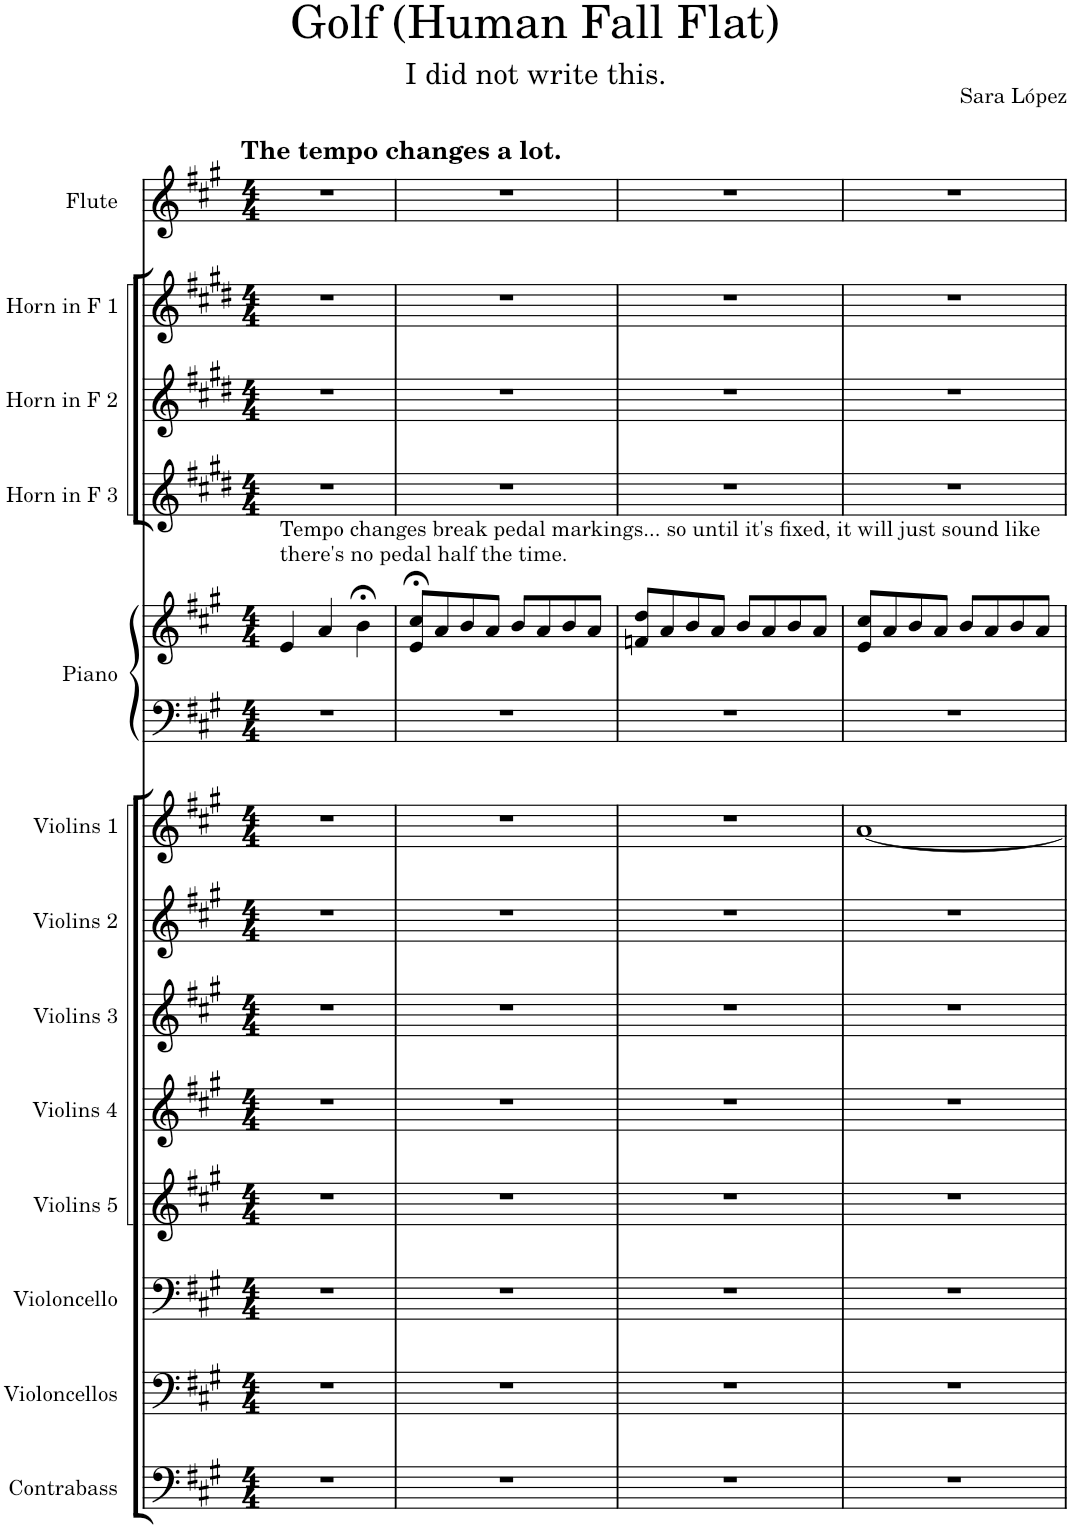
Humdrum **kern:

**kern	**kern	**kern	**kern	**kern	**kern	**kern	**kern	**kern	**kern	**kern	**kern	**kern	**kern
*part13	*part12	*part11	*part10	*part9	*part8	*part7	*part6	*part5	*part5	*part4	*part3	*part2	*part1
*staff14	*staff13	*staff12	*staff11	*staff10	*staff9	*staff8	*staff7	*staff6	*staff5	*staff4	*staff3	*staff2	*staff1
*I"Contrabass	*I"Violoncellos	*I"Violoncello	*I"Violins 5	*I"Violins 4	*I"Violins 3	*I"Violins 2	*I"Violins 1	*I"Piano	*	*I"Horn in F 3	*I"Horn in F 2	*I"Horn in F 1	*I"Flute
*I'Cb.	*I'Vcs.	*I'Vc.	*I'Vlns. 5	*I'Vlns. 4	*I'Vlns. 3	*I'Vlns. 2	*I'Vlns. 1	*I'Pno.	*	*	*	*	*I'Fl.
*clefF4	*clefF4	*clefF4	*clefG2	*clefG2	*clefG2	*clefG2	*clefG2	*clefF4	*clefG2	*clefG2	*clefG2	*clefG2	*clefG2
*Trd7c12	*	*	*	*	*	*	*	*	*	*Trd4c7	*Trd4c7	*Trd4c7	*
*k[f#c#g#]	*k[f#c#g#]	*k[f#c#g#]	*k[f#c#g#]	*k[f#c#g#]	*k[f#c#g#]	*k[f#c#g#]	*k[f#c#g#]	*k[f#c#g#]	*k[f#c#g#]	*k[f#c#g#d#]	*k[f#c#g#d#]	*k[f#c#g#d#]	*k[f#c#g#]
*M4/4	*M4/4	*M4/4	*M4/4	*M4/4	*M4/4	*M4/4	*M4/4	*M4/4	*M4/4	*M4/4	*M4/4	*M4/4	*M4/4
=1	=1	=1	=1	=1	=1	=1	=1	=1	=1	=1	=1	=1	=1
!	!	!	!	!	!	!	!	!	!	!	!	!	!LO:TX:a:B:t=The tempo changes a lot.
!	!	!	!	!	!	!	!	!	!LO:TX:a:t=Tempo changes break pedal markings... so until it's fixed, it will just sound like	!	!	!	!
!	!	!	!	!	!	!	!	!	!LO:TX:a:t=there's no pedal half the time.	!	!	!	!
1r	1r	1r	1r	1r	1r	1r	1r	1r	4e/	1r	1r	1r	1r
.	.	.	.	.	.	.	.	.	4a/	.	.	.	.
.	.	.	.	.	.	.	.	.	4b;<\	.	.	.	.
.	.	.	.	.	.	.	.	.	4ryy	.	.	.	.
=2	=2	=2	=2	=2	=2	=2	=2	=2	=2	=2	=2	=2	=2
1r	1r	1r	1r	1r	1r	1r	1r	1r	8e/;< 8cc#/;<L	1r	1r	1r	1r
.	.	.	.	.	.	.	.	.	8a/	.	.	.	.
.	.	.	.	.	.	.	.	.	8b/	.	.	.	.
.	.	.	.	.	.	.	.	.	8a/J	.	.	.	.
.	.	.	.	.	.	.	.	.	8b/L	.	.	.	.
.	.	.	.	.	.	.	.	.	8a/	.	.	.	.
.	.	.	.	.	.	.	.	.	8b/	.	.	.	.
.	.	.	.	.	.	.	.	.	8a/J	.	.	.	.
=3	=3	=3	=3	=3	=3	=3	=3	=3	=3	=3	=3	=3	=3
1r	1r	1r	1r	1r	1r	1r	1r	1r	8fn/ 8dd/L	1r	1r	1r	1r
.	.	.	.	.	.	.	.	.	8a/	.	.	.	.
.	.	.	.	.	.	.	.	.	8b/	.	.	.	.
.	.	.	.	.	.	.	.	.	8a/J	.	.	.	.
.	.	.	.	.	.	.	.	.	8b/L	.	.	.	.
.	.	.	.	.	.	.	.	.	8a/	.	.	.	.
.	.	.	.	.	.	.	.	.	8b/	.	.	.	.
.	.	.	.	.	.	.	.	.	8a/J	.	.	.	.
=4	=4	=4	=4	=4	=4	=4	=4	=4	=4	=4	=4	=4	=4
1r	1r	1r	1r	1r	1r	1r	[1a	1r	8e/ 8cc#/L	1r	1r	1r	1r
.	.	.	.	.	.	.	.	.	8a/	.	.	.	.
.	.	.	.	.	.	.	.	.	8b/	.	.	.	.
.	.	.	.	.	.	.	.	.	8a/J	.	.	.	.
.	.	.	.	.	.	.	.	.	8b/L	.	.	.	.
.	.	.	.	.	.	.	.	.	8a/	.	.	.	.
.	.	.	.	.	.	.	.	.	8b/	.	.	.	.
.	.	.	.	.	.	.	.	.	8a/J	.	.	.	.
=	=	=	=	=	=	=	=	=	=	=	=	=	=
*-	*-	*-	*-	*-	*-	*-	*-	*-	*-	*-	*-	*-	*-
